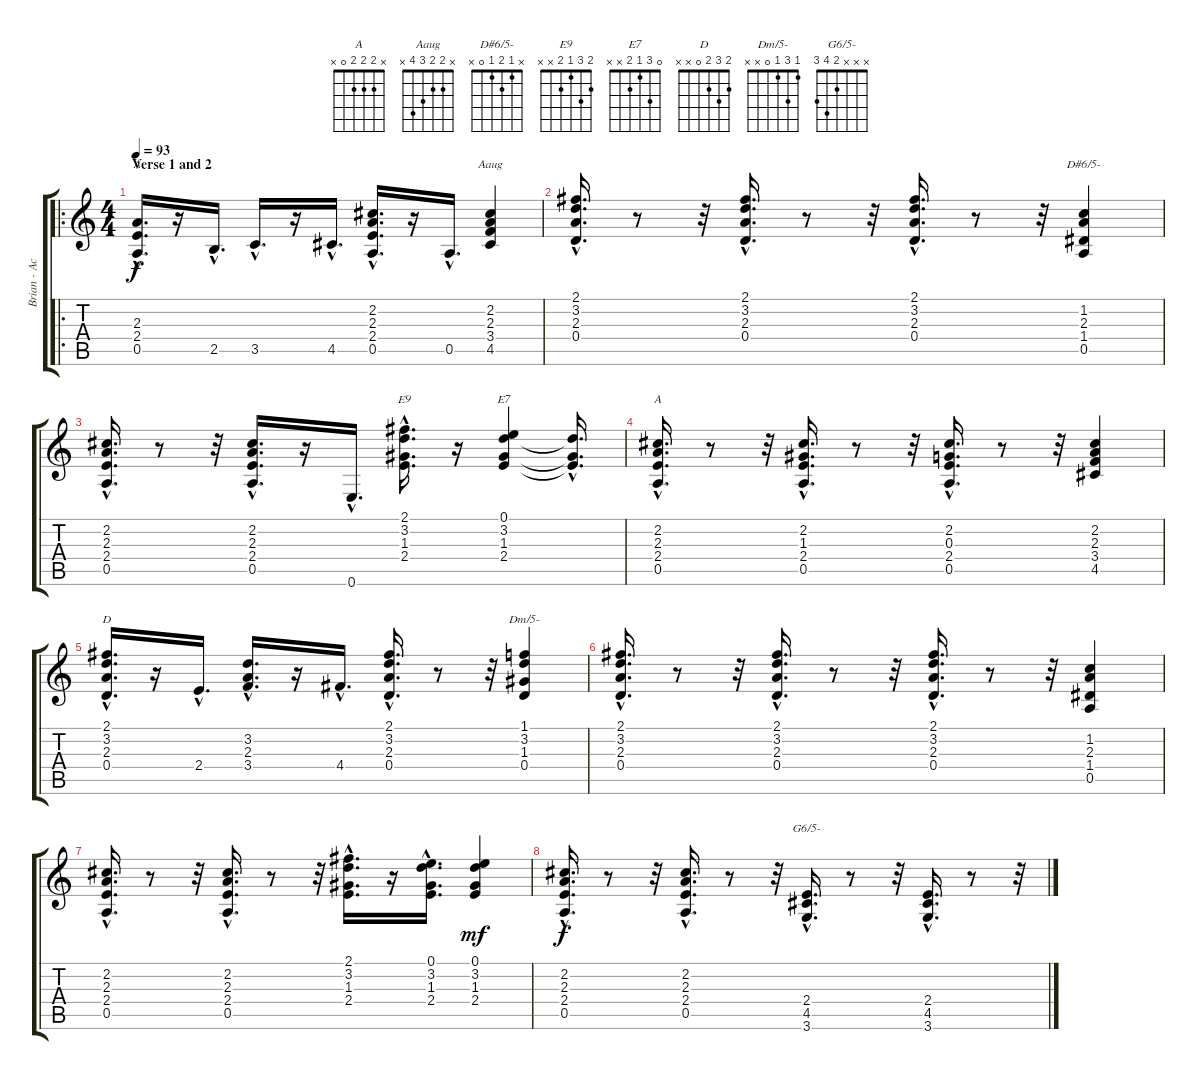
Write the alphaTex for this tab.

\track ("Brian - Acoustic" "Brian - Ac") {instrument acousticguitarsteel}
\staff {score tabs}
\tuning (E4 B3 G3 D3 A2 E2) {hide}
\chord ("A" 0 2 2 2 0 x)
\chord ("Aaug" x 2 2 3 4 x)
\chord ("D#6/5-" x 1 2 1 0 x)
\chord ("E9" 2 3 1 2 x x)
\chord ("E7" 0 3 1 2 x x)
\chord ("A" x 2 2 2 0 x)
\chord ("D" 2 3 2 0 x x)
\chord ("Dm/5-" 1 3 1 0 x x)
\chord ("G6/5-" x x x 2 4 3)
\ro
\ts (4 4)
\section ("" "Verse 1 and 2")
\tempo 93
\clef g2
\ks c
(2.3{hac} 2.4{hac} 0.5{hac}).16{d ch "A" dy f instrument acousticguitarsteel} r.16 2.5{hac}.16{d} 3.5{hac}.16{d} r.16 4.5{hac}.16{d} (2.2{hac} 2.3{hac} 2.4{hac} 0.5{hac}).16{d} r.16 0.5{hac}.16{d} (2.2 2.3 3.4 4.5).4{ch "Aaug"} |
(2.1{hac} 3.2{hac} 2.3{hac} 0.4{hac}).16{d} r.8 r.32 (2.1{hac} 3.2{hac} 2.3{hac} 0.4{hac}).16{d} r.8 r.32 (2.1{hac} 3.2{hac} 2.3{hac} 0.4{hac}).16{d} r.8 r.32 (1.2 2.3 1.4 0.5).4{ch "D#6/5-"} |
(2.2{hac} 2.3{hac} 2.4{hac} 0.5{hac}).16{d} r.8 r.32 (2.2{hac} 2.3{hac} 2.4{hac} 0.5{hac}).16{d} r.16 0.6{hac}.16{d} (2.1{hac} 3.2{hac} 1.3{hac} 2.4{hac}).16{d ch "E9"} r.16 (0.1 3.2 1.3 2.4).4{ch "E7"} (3.2{hac t} 1.3{hac t} 2.4{hac t}).16{d} |
(2.2{hac} 2.3{hac} 2.4{hac} 0.5{hac}).16{d ch "A"} r.8 r.32 (2.2{hac} 1.3{hac} 2.4{hac} 0.5{hac}).16{d} r.8 r.32 (2.2{hac} 0.3{hac} 2.4{hac} 0.5{hac}).16{d} r.8 r.32 (2.2 2.3 3.4 4.5).4 |
(2.1{hac} 3.2{hac} 2.3{hac} 0.4{hac}).16{d ch "D"} r.16 2.4{hac}.16{d} (3.2{hac} 2.3{hac} 3.4{hac}).16{d} r.16 4.4{hac}.16{d} (2.1{hac} 3.2{hac} 2.3{hac} 0.4{hac}).16{d} r.8 r.32 (1.1 3.2 1.3 0.4).4{ch "Dm/5-"} |
(2.1{hac} 3.2{hac} 2.3{hac} 0.4{hac}).16{d} r.8 r.32 (2.1{hac} 3.2{hac} 2.3{hac} 0.4{hac}).16{d} r.8 r.32 (2.1{hac} 3.2{hac} 2.3{hac} 0.4{hac}).16{d} r.8 r.32 (1.2 2.3 1.4 0.5).4 |
(2.2{hac} 2.3{hac} 2.4{hac} 0.5{hac}).16{d} r.8 r.32 (2.2{hac} 2.3{hac} 2.4{hac} 0.5{hac}).16{d} r.8 r.32 (2.1{hac} 3.2{hac} 1.3{hac} 2.4{hac}).16{d} r.16 (0.1{hac} 3.2{hac} 1.3{hac} 2.4{hac}).16{d} (0.1 3.2 1.3 2.4).4{dy mf} |
(2.2{hac} 2.3{hac} 2.4{hac} 0.5{hac}).16{d dy f} r.8 r.32 (2.2{hac} 2.3{hac} 2.4{hac} 0.5{hac}).16{d} r.8 r.32 (2.4{hac} 4.5{hac} 3.6{hac}).16{d ch "G6/5-"} r.8 r.32 (2.4{hac} 4.5{hac} 3.6{hac}).16{d} r.8 r.32
